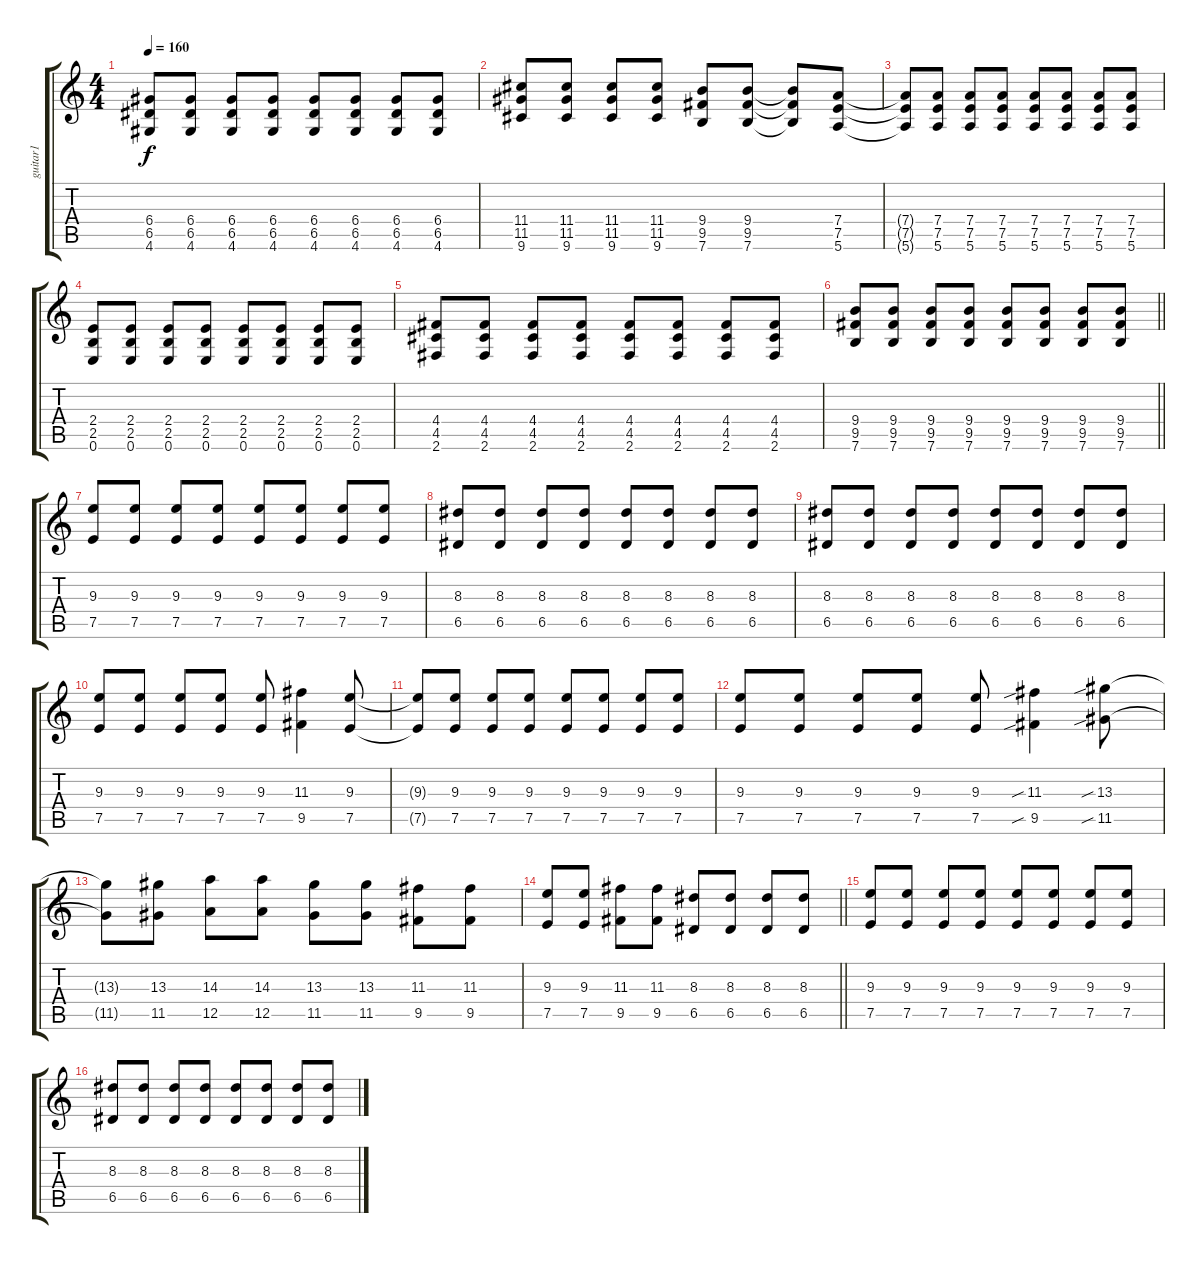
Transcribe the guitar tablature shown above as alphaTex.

\track ("guitar1" "guitar1") {instrument acousticguitarsteel}
\staff {score tabs}
\tuning (E4 B3 G3 D3 A2 E2) {hide}
\ts (4 4)
\tempo 160
\clef g2
\ks c
(6.4 6.5 4.6).8{dy f} (6.4 6.5 4.6).8 (6.4 6.5 4.6).8 (6.4 6.5 4.6).8 (6.4 6.5 4.6).8 (6.4 6.5 4.6).8 (6.4 6.5 4.6).8 (6.4 6.5 4.6).8 |
(11.4 11.5 9.6).8 (11.4 11.5 9.6).8 (11.4 11.5 9.6).8 (11.4 11.5 9.6).8 (9.4 9.5 7.6).8 (9.4 9.5 7.6).8 (9.4{t} 9.5{t} 7.6{t}).8 (7.4 7.5 5.6).8 |
(7.4{t} 7.5{t} 5.6{t}).8 (7.4 7.5 5.6).8 (7.4 7.5 5.6).8 (7.4 7.5 5.6).8 (7.4 7.5 5.6).8 (7.4 7.5 5.6).8 (7.4 7.5 5.6).8 (7.4 7.5 5.6).8 |
(2.4 2.5 0.6).8 (2.4 2.5 0.6).8 (2.4 2.5 0.6).8 (2.4 2.5 0.6).8 (2.4 2.5 0.6).8 (2.4 2.5 0.6).8 (2.4 2.5 0.6).8 (2.4 2.5 0.6).8 |
(4.4 4.5 2.6).8 (4.4 4.5 2.6).8 (4.4 4.5 2.6).8 (4.4 4.5 2.6).8 (4.4 4.5 2.6).8 (4.4 4.5 2.6).8 (4.4 4.5 2.6).8 (4.4 4.5 2.6).8 |
\barLineRight lightlight
(9.4 9.5 7.6).8 (9.4 9.5 7.6).8 (9.4 9.5 7.6).8 (9.4 9.5 7.6).8 (9.4 9.5 7.6).8 (9.4 9.5 7.6).8 (9.4 9.5 7.6).8 (9.4 9.5 7.6).8 |
(9.3 7.5).8 (9.3 7.5).8 (9.3 7.5).8 (9.3 7.5).8 (9.3 7.5).8 (9.3 7.5).8 (9.3 7.5).8 (9.3 7.5).8 |
(8.3 6.5).8 (8.3 6.5).8 (8.3 6.5).8 (8.3 6.5).8 (8.3 6.5).8 (8.3 6.5).8 (8.3 6.5).8 (8.3 6.5).8 |
(8.3 6.5).8 (8.3 6.5).8 (8.3 6.5).8 (8.3 6.5).8 (8.3 6.5).8 (8.3 6.5).8 (8.3 6.5).8 (8.3 6.5).8 |
(9.3 7.5).8 (9.3 7.5).8 (9.3 7.5).8 (9.3 7.5).8 (9.3 7.5).8 (11.3 9.5).4 (9.3 7.5).8 |
(9.3{t} 7.5{t}).8 (9.3 7.5).8 (9.3 7.5).8 (9.3 7.5).8 (9.3 7.5).8 (9.3 7.5).8 (9.3 7.5).8 (9.3 7.5).8 |
(9.3 7.5).8 (9.3 7.5).8 (9.3 7.5).8 (9.3 7.5).8 (9.3 7.5).8 (11.3{sib} 9.5{sib}).4 (13.3{sib} 11.5{sib}).8 |
(13.3{t} 11.5{t}).8 (13.3 11.5).8 (14.3 12.5).8 (14.3 12.5).8 (13.3 11.5).8 (13.3 11.5).8 (11.3 9.5).8 (11.3 9.5).8 |
\barLineRight lightlight
(9.3 7.5).8 (9.3 7.5).8 (11.3 9.5).8 (11.3 9.5).8 (8.3 6.5).8 (8.3 6.5).8 (8.3 6.5).8 (8.3 6.5).8 |
(9.3 7.5).8 (9.3 7.5).8 (9.3 7.5).8 (9.3 7.5).8 (9.3 7.5).8 (9.3 7.5).8 (9.3 7.5).8 (9.3 7.5).8 |
(8.3 6.5).8 (8.3 6.5).8 (8.3 6.5).8 (8.3 6.5).8 (8.3 6.5).8 (8.3 6.5).8 (8.3 6.5).8 (8.3 6.5).8
